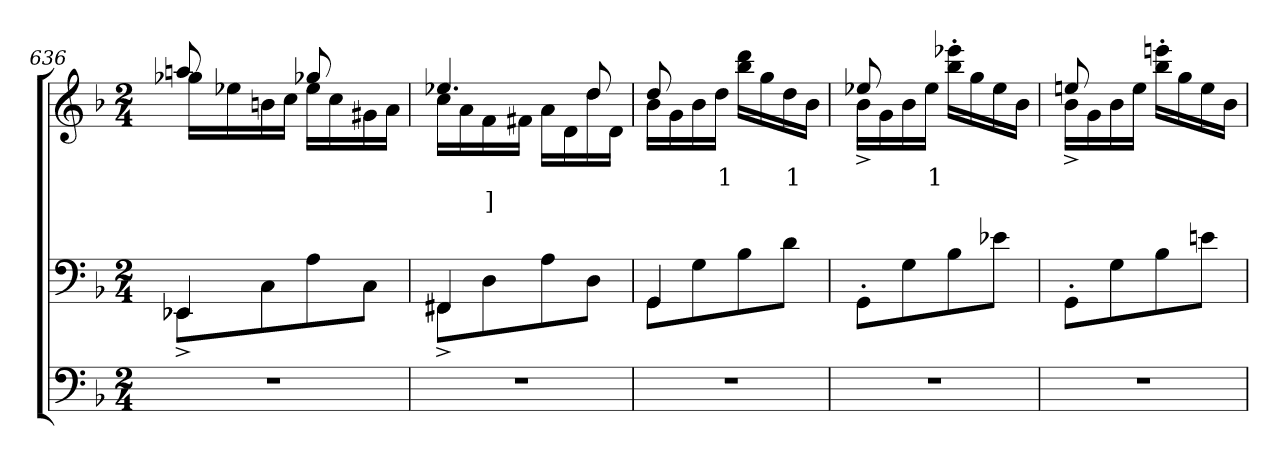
**kern	**kern	**kern	**text	**text
*part3	*part2	*part1	*part1	*part1
*staff3	*staff2	*staff1	*staff1	*staff1
*clefF4	*clefF4	*clefG2	*	*
*k[b-]	*k[b-]	*k[b-]	*	*
*M2/4	*M2/4	*M2/4	*	*
=636	=636	=636	=636	=636
*	*^	*^	*	*
2r	4EE-X	8EE-^>L	8aan	16gg-LL	.	.
.	.	.	.	16ee-X	.	.
.	.	8C	8ryy	16bn	.	.
.	.	.	.	16ccJJ	.	.
.	4ryy	8A	8gg-X	16ee-LL	.	.
.	.	.	.	16cc	.	.
.	.	8CJ	8ryy	16g#X	.	.
.	.	.	.	16aJJ	.	.
=637	=637	=637	=637	=637	=637	=637
2r	4FF#X	8FF#^>L	4.ee-X	16ccLL	.	.
.	.	.	.	16a	.	.
.	.	8D	.	16f	.	]
.	.	.	.	16f#XJJ	.	.
.	4ryy	8A	.	16aLL	.	.
.	.	.	.	16d	.	.
.	.	8DJ	8dd	16dd	.	.
.	.	.	.	16dJJ	.	.
=638	=638	=638	=638	=638	=638	=638
2r	4GG	8GGL	8dd	16b-LL	.	.
.	.	.	.	16g	.	.
.	.	8G	4.ryy	16b-	.	.
.	.	.	.	16ddJJ	1	.
.	4ryy	8B-	.	16ddd 16bb-LL	.	.
.	.	.	.	16gg	.	.
.	.	8dJ	.	16dd	1	.
.	.	.	.	16b-JJ	.	.
*	*v	*v	*	*	*	*
=639	=639	=639	=639	=639	=639
2r	8GG'>L	8ee-X	16b-^>LL	.	.
.	.	.	16g	.	.
.	8G	4.ryy	16b-	.	.
.	.	.	16ee-JJ	1	.
.	8B-	.	16eee-'> 16bb-'>LL	.	.
.	.	.	16gg	.	.
.	8e-XJ	.	16ee-	.	.
.	.	.	16b-JJ	.	.
=640	=640	=640	=640	=640	=640
2r	8GG'>L	8een	16b-^>LL	.	.
.	.	.	16g	.	.
.	8G	4.ryy	16b-	.	.
.	.	.	16eeJJ	.	.
.	8B-	.	16eeen'> 16bb-'>LL	.	.
.	.	.	16gg	.	.
.	8enJ	.	16ee	.	.
.	.	.	16b-JJ	.	.
*	*	*v	*v	*	*
=	=	=	=	=
*-	*-	*-	*-	*-
